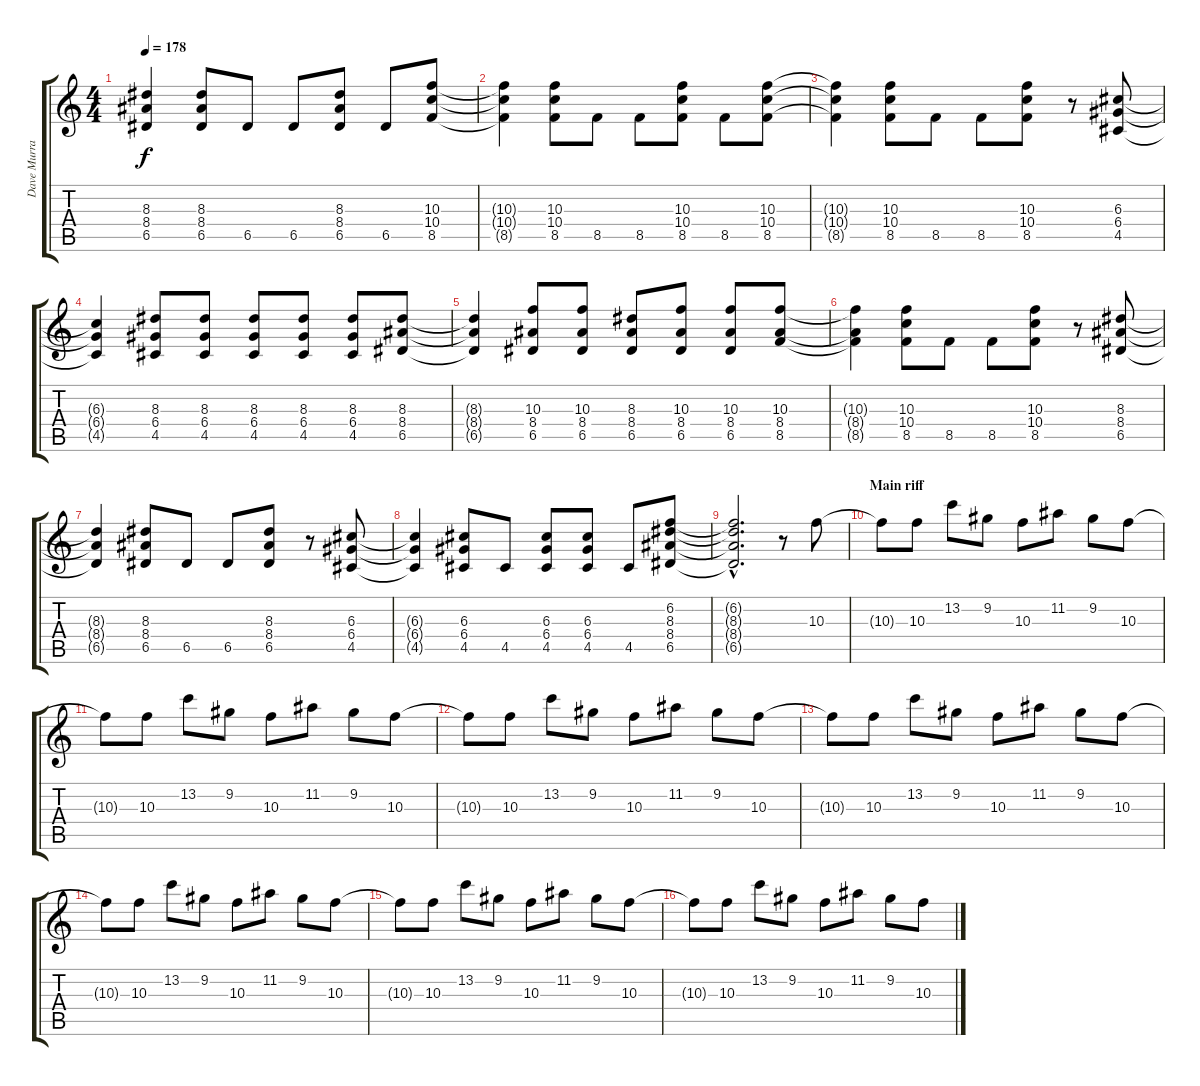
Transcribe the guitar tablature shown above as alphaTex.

\track ("Dave Murray - Guitar" "Dave Murra") {instrument distortionguitar}
\staff {score tabs}
\tuning (E4 B3 G3 D3 A2 E2) {hide}
\ts (4 4)
\tempo 178
\clef g2
\ks c
(8.3{t} 8.4{t} 6.5{t}).4{dy f} (8.3 8.4 6.5).8 6.5.8 6.5.8 (8.3 8.4 6.5).8 6.5.8 (10.3 10.4 8.5).8 |
(10.3{t} 10.4{t} 8.5{t}).4 (10.3 10.4 8.5).8 8.5.8 8.5.8 (10.3 10.4 8.5).8 8.5.8 (10.3 10.4 8.5).8 |
(10.3{t} 10.4{t} 8.5{t}).4 (10.3 10.4 8.5).8 8.5.8 8.5.8 (10.3 10.4 8.5).8 r.8 (6.3 6.4 4.5).8 |
(6.3{t} 6.4{t} 4.5{t}).4 (8.3 6.4 4.5).8 (8.3 6.4 4.5).8 (8.3 6.4 4.5).8 (8.3 6.4 4.5).8 (8.3 6.4 4.5).8 (8.3 8.4 6.5).8 |
(8.3{t} 8.4{t} 6.5{t}).4 (10.3 8.4 6.5).8 (10.3 8.4 6.5).8 (8.3 8.4 6.5).8 (10.3 8.4 6.5).8 (10.3 8.4 6.5).8 (10.3 8.4 8.5).8 |
(10.3{t} 8.4{t} 8.5{t}).4 (10.3 10.4 8.5).8 8.5.8 8.5.8 (10.3 10.4 8.5).8 r.8 (8.3 8.4 6.5).8 |
(8.3{t} 8.4{t} 6.5{t}).4 (8.3 8.4 6.5).8 6.5.8 6.5.8 (8.3 8.4 6.5).8 r.8 (6.3 6.4 4.5).8 |
(6.3{t} 6.4{t} 4.5{t}).4 (6.3 6.4 4.5).8 4.5.8 (6.3 6.4 4.5).8 (6.3 6.4 4.5).8 4.5.8 (6.2 8.3 8.4 6.5).8 |
(6.2{hac t} 8.3{hac t} 8.4{hac t} 6.5{hac t}).2{d} r.8 10.3.8 |
\section ("" "Main riff")
10.3{t}.8 10.3.8 13.2.8 9.2.8 10.3.8 11.2.8 9.2.8 10.3.8 |
10.3{t}.8 10.3.8 13.2.8 9.2.8 10.3.8 11.2.8 9.2.8 10.3.8 |
10.3{t}.8 10.3.8 13.2.8 9.2.8 10.3.8 11.2.8 9.2.8 10.3.8 |
10.3{t}.8 10.3.8 13.2.8 9.2.8 10.3.8 11.2.8 9.2.8 10.3.8 |
10.3{t}.8 10.3.8 13.2.8 9.2.8 10.3.8 11.2.8 9.2.8 10.3.8 |
10.3{t}.8 10.3.8 13.2.8 9.2.8 10.3.8 11.2.8 9.2.8 10.3.8 |
10.3{t}.8 10.3.8 13.2.8 9.2.8 10.3.8 11.2.8 9.2.8 10.3.8
